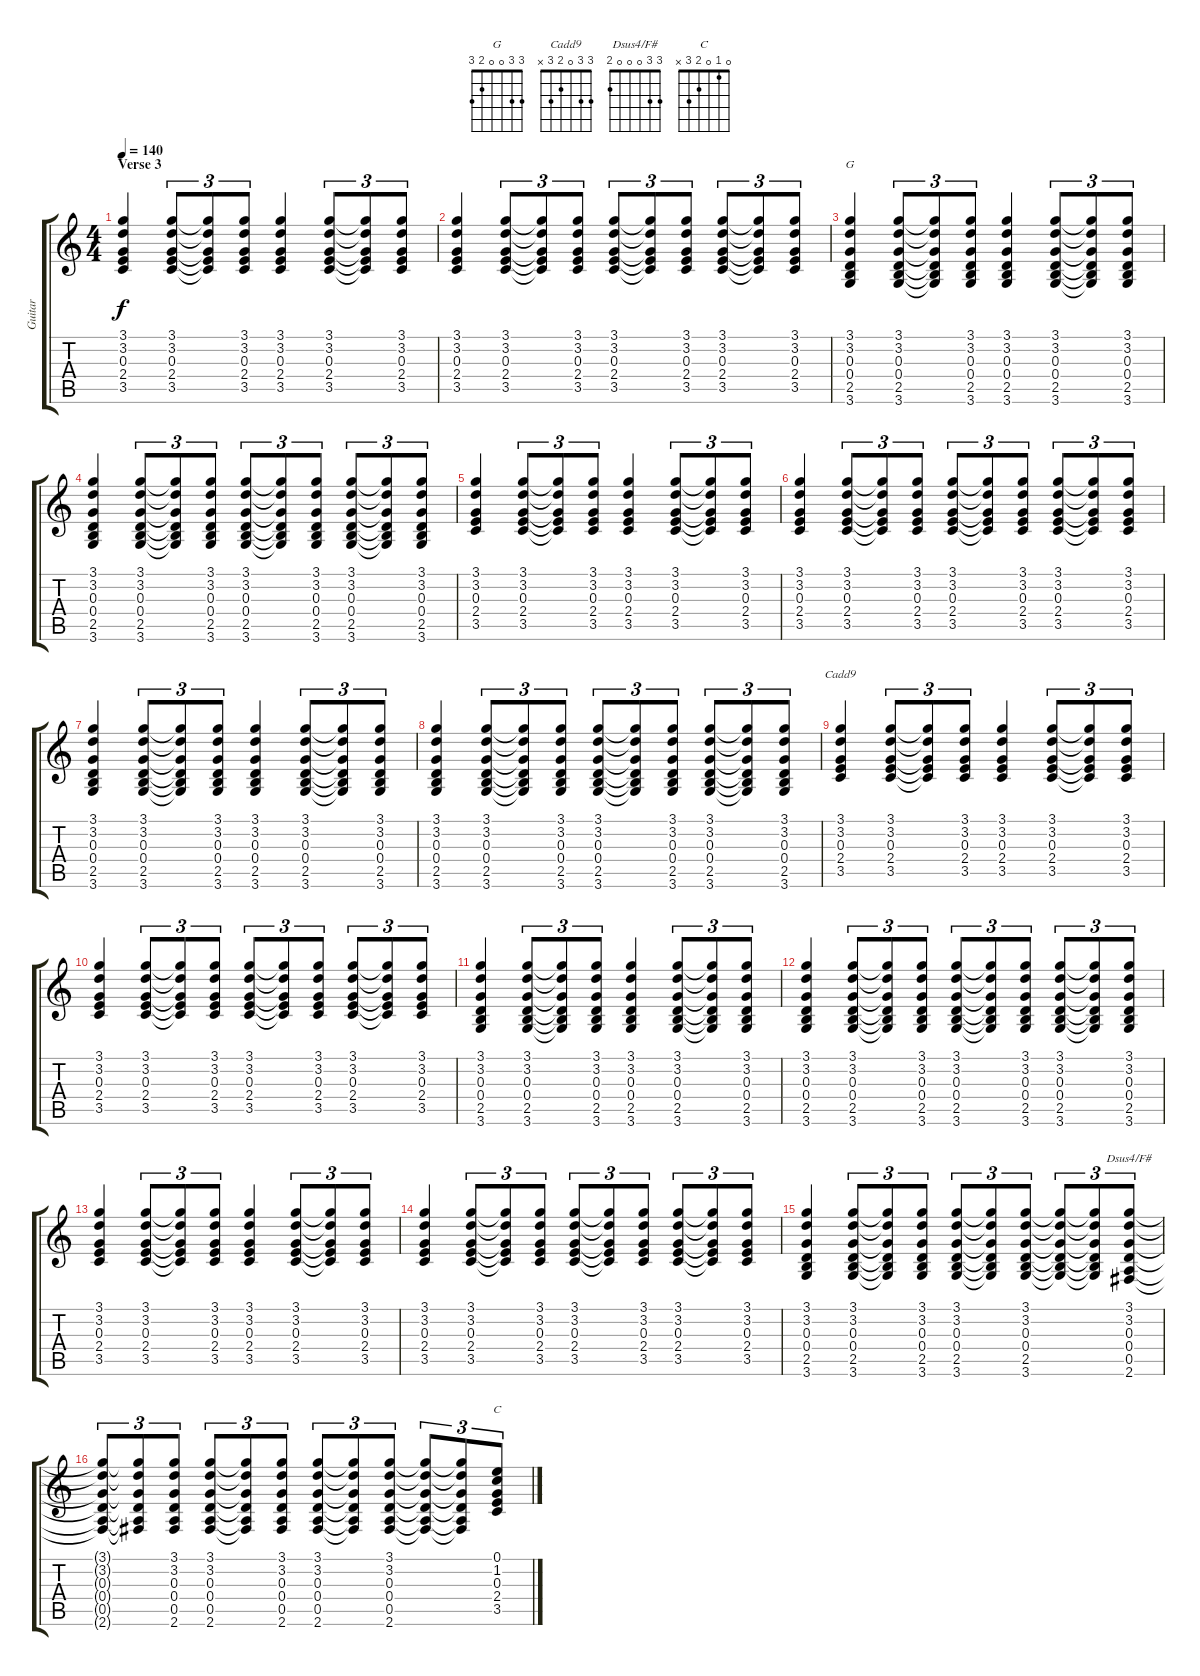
\track ("Guitar" "Guitar") {instrument acousticguitarsteel}
\staff {score tabs}
\tuning (E4 B3 G3 D3 A2 E2) {hide}
\chord ("G" 3 3 0 0 2 3)
\chord ("Cadd9" 3 3 0 2 3 x)
\chord ("Dsus4/F#" 3 3 0 0 0 2)
\chord ("C" 0 1 0 2 3 x)
\ts (4 4)
\section ("" "Verse 3")
\tempo 140
\clef g2
\ks c
(3.1 3.2 0.3 2.4 3.5).4{dy f} (3.1 3.2 0.3 2.4 3.5).8{tu (3 2)} (3.1{t} 3.2{t} 0.3{t} 2.4{t} 3.5{t}).8{tu (3 2)} (3.1 3.2 0.3 2.4 3.5).8{tu (3 2)} (3.1 3.2 0.3 2.4 3.5).4 (3.1 3.2 0.3 2.4 3.5).8{tu (3 2)} (3.1{t} 3.2{t} 0.3{t} 2.4{t} 3.5{t}).8{tu (3 2)} (3.1 3.2 0.3 2.4 3.5).8{tu (3 2)} |
(3.1 3.2 0.3 2.4 3.5).4 (3.1 3.2 0.3 2.4 3.5).8{tu (3 2)} (3.1{t} 3.2{t} 0.3{t} 2.4{t} 3.5{t}).8{tu (3 2)} (3.1 3.2 0.3 2.4 3.5).8{tu (3 2)} (3.1 3.2 0.3 2.4 3.5).8{tu (3 2)} (3.1{t} 3.2{t} 0.3{t} 2.4{t} 3.5{t}).8{tu (3 2)} (3.1 3.2 0.3 2.4 3.5).8{tu (3 2)} (3.1 3.2 0.3 2.4 3.5).8{tu (3 2)} (3.1{t} 3.2{t} 0.3{t} 2.4{t} 3.5{t}).8{tu (3 2)} (3.1 3.2 0.3 2.4 3.5).8{tu (3 2)} |
(3.1 3.2 0.3 0.4 2.5 3.6).4{ch "G"} (3.1 3.2 0.3 0.4 2.5 3.6).8{tu (3 2)} (3.1{t} 3.2{t} 0.3{t} 0.4{t} 2.5{t} 3.6{t}).8{tu (3 2)} (3.1 3.2 0.3 0.4 2.5 3.6).8{tu (3 2)} (3.1 3.2 0.3 0.4 2.5 3.6).4 (3.1 3.2 0.3 0.4 2.5 3.6).8{tu (3 2)} (3.1{t} 3.2{t} 0.3{t} 0.4{t} 2.5{t} 3.6{t}).8{tu (3 2)} (3.1 3.2 0.3 0.4 2.5 3.6).8{tu (3 2)} |
(3.1 3.2 0.3 0.4 2.5 3.6).4 (3.1 3.2 0.3 0.4 2.5 3.6).8{tu (3 2)} (3.1{t} 3.2{t} 0.3{t} 0.4{t} 2.5{t} 3.6{t}).8{tu (3 2)} (3.1 3.2 0.3 0.4 2.5 3.6).8{tu (3 2)} (3.1 3.2 0.3 0.4 2.5 3.6).8{tu (3 2)} (3.1{t} 3.2{t} 0.3{t} 0.4{t} 2.5{t} 3.6{t}).8{tu (3 2)} (3.1 3.2 0.3 0.4 2.5 3.6).8{tu (3 2)} (3.1 3.2 0.3 0.4 2.5 3.6).8{tu (3 2)} (3.1{t} 3.2{t} 0.3{t} 0.4{t} 2.5{t} 3.6{t}).8{tu (3 2)} (3.1 3.2 0.3 0.4 2.5 3.6).8{tu (3 2)} |
(3.1 3.2 0.3 2.4 3.5).4 (3.1 3.2 0.3 2.4 3.5).8{tu (3 2)} (3.1{t} 3.2{t} 0.3{t} 2.4{t} 3.5{t}).8{tu (3 2)} (3.1 3.2 0.3 2.4 3.5).8{tu (3 2)} (3.1 3.2 0.3 2.4 3.5).4 (3.1 3.2 0.3 2.4 3.5).8{tu (3 2)} (3.1{t} 3.2{t} 0.3{t} 2.4{t} 3.5{t}).8{tu (3 2)} (3.1 3.2 0.3 2.4 3.5).8{tu (3 2)} |
(3.1 3.2 0.3 2.4 3.5).4 (3.1 3.2 0.3 2.4 3.5).8{tu (3 2)} (3.1{t} 3.2{t} 0.3{t} 2.4{t} 3.5{t}).8{tu (3 2)} (3.1 3.2 0.3 2.4 3.5).8{tu (3 2)} (3.1 3.2 0.3 2.4 3.5).8{tu (3 2)} (3.1{t} 3.2{t} 0.3{t} 2.4{t} 3.5{t}).8{tu (3 2)} (3.1 3.2 0.3 2.4 3.5).8{tu (3 2)} (3.1 3.2 0.3 2.4 3.5).8{tu (3 2)} (3.1{t} 3.2{t} 0.3{t} 2.4{t} 3.5{t}).8{tu (3 2)} (3.1 3.2 0.3 2.4 3.5).8{tu (3 2)} |
(3.1 3.2 0.3 0.4 2.5 3.6).4 (3.1 3.2 0.3 0.4 2.5 3.6).8{tu (3 2)} (3.1{t} 3.2{t} 0.3{t} 0.4{t} 2.5{t} 3.6{t}).8{tu (3 2)} (3.1 3.2 0.3 0.4 2.5 3.6).8{tu (3 2)} (3.1 3.2 0.3 0.4 2.5 3.6).4 (3.1 3.2 0.3 0.4 2.5 3.6).8{tu (3 2)} (3.1{t} 3.2{t} 0.3{t} 0.4{t} 2.5{t} 3.6{t}).8{tu (3 2)} (3.1 3.2 0.3 0.4 2.5 3.6).8{tu (3 2)} |
(3.1 3.2 0.3 0.4 2.5 3.6).4 (3.1 3.2 0.3 0.4 2.5 3.6).8{tu (3 2)} (3.1{t} 3.2{t} 0.3{t} 0.4{t} 2.5{t} 3.6{t}).8{tu (3 2)} (3.1 3.2 0.3 0.4 2.5 3.6).8{tu (3 2)} (3.1 3.2 0.3 0.4 2.5 3.6).8{tu (3 2)} (3.1{t} 3.2{t} 0.3{t} 0.4{t} 2.5{t} 3.6{t}).8{tu (3 2)} (3.1 3.2 0.3 0.4 2.5 3.6).8{tu (3 2)} (3.1 3.2 0.3 0.4 2.5 3.6).8{tu (3 2)} (3.1{t} 3.2{t} 0.3{t} 0.4{t} 2.5{t} 3.6{t}).8{tu (3 2)} (3.1 3.2 0.3 0.4 2.5 3.6).8{tu (3 2)} |
(3.1 3.2 0.3 2.4 3.5).4{ch "Cadd9"} (3.1 3.2 0.3 2.4 3.5).8{tu (3 2)} (3.1{t} 3.2{t} 0.3{t} 2.4{t} 3.5{t}).8{tu (3 2)} (3.1 3.2 0.3 2.4 3.5).8{tu (3 2)} (3.1 3.2 0.3 2.4 3.5).4 (3.1 3.2 0.3 2.4 3.5).8{tu (3 2)} (3.1{t} 3.2{t} 0.3{t} 2.4{t} 3.5{t}).8{tu (3 2)} (3.1 3.2 0.3 2.4 3.5).8{tu (3 2)} |
(3.1 3.2 0.3 2.4 3.5).4 (3.1 3.2 0.3 2.4 3.5).8{tu (3 2)} (3.1{t} 3.2{t} 0.3{t} 2.4{t} 3.5{t}).8{tu (3 2)} (3.1 3.2 0.3 2.4 3.5).8{tu (3 2)} (3.1 3.2 0.3 2.4 3.5).8{tu (3 2)} (3.1{t} 3.2{t} 0.3{t} 2.4{t} 3.5{t}).8{tu (3 2)} (3.1 3.2 0.3 2.4 3.5).8{tu (3 2)} (3.1 3.2 0.3 2.4 3.5).8{tu (3 2)} (3.1{t} 3.2{t} 0.3{t} 2.4{t} 3.5{t}).8{tu (3 2)} (3.1 3.2 0.3 2.4 3.5).8{tu (3 2)} |
(3.1 3.2 0.3 0.4 2.5 3.6).4 (3.1 3.2 0.3 0.4 2.5 3.6).8{tu (3 2)} (3.1{t} 3.2{t} 0.3{t} 0.4{t} 2.5{t} 3.6{t}).8{tu (3 2)} (3.1 3.2 0.3 0.4 2.5 3.6).8{tu (3 2)} (3.1 3.2 0.3 0.4 2.5 3.6).4 (3.1 3.2 0.3 0.4 2.5 3.6).8{tu (3 2)} (3.1{t} 3.2{t} 0.3{t} 0.4{t} 2.5{t} 3.6{t}).8{tu (3 2)} (3.1 3.2 0.3 0.4 2.5 3.6).8{tu (3 2)} |
(3.1 3.2 0.3 0.4 2.5 3.6).4 (3.1 3.2 0.3 0.4 2.5 3.6).8{tu (3 2)} (3.1{t} 3.2{t} 0.3{t} 0.4{t} 2.5{t} 3.6{t}).8{tu (3 2)} (3.1 3.2 0.3 0.4 2.5 3.6).8{tu (3 2)} (3.1 3.2 0.3 0.4 2.5 3.6).8{tu (3 2)} (3.1{t} 3.2{t} 0.3{t} 0.4{t} 2.5{t} 3.6{t}).8{tu (3 2)} (3.1 3.2 0.3 0.4 2.5 3.6).8{tu (3 2)} (3.1 3.2 0.3 0.4 2.5 3.6).8{tu (3 2)} (3.1{t} 3.2{t} 0.3{t} 0.4{t} 2.5{t} 3.6{t}).8{tu (3 2)} (3.1 3.2 0.3 0.4 2.5 3.6).8{tu (3 2)} |
(3.1 3.2 0.3 2.4 3.5).4 (3.1 3.2 0.3 2.4 3.5).8{tu (3 2)} (3.1{t} 3.2{t} 0.3{t} 2.4{t} 3.5{t}).8{tu (3 2)} (3.1 3.2 0.3 2.4 3.5).8{tu (3 2)} (3.1 3.2 0.3 2.4 3.5).4 (3.1 3.2 0.3 2.4 3.5).8{tu (3 2)} (3.1{t} 3.2{t} 0.3{t} 2.4{t} 3.5{t}).8{tu (3 2)} (3.1 3.2 0.3 2.4 3.5).8{tu (3 2)} |
(3.1 3.2 0.3 2.4 3.5).4 (3.1 3.2 0.3 2.4 3.5).8{tu (3 2)} (3.1{t} 3.2{t} 0.3{t} 2.4{t} 3.5{t}).8{tu (3 2)} (3.1 3.2 0.3 2.4 3.5).8{tu (3 2)} (3.1 3.2 0.3 2.4 3.5).8{tu (3 2)} (3.1{t} 3.2{t} 0.3{t} 2.4{t} 3.5{t}).8{tu (3 2)} (3.1 3.2 0.3 2.4 3.5).8{tu (3 2)} (3.1 3.2 0.3 2.4 3.5).8{tu (3 2)} (3.1{t} 3.2{t} 0.3{t} 2.4{t} 3.5{t}).8{tu (3 2)} (3.1 3.2 0.3 2.4 3.5).8{tu (3 2)} |
(3.1 3.2 0.3 0.4 2.5 3.6).4 (3.1 3.2 0.3 0.4 2.5 3.6).8{tu (3 2)} (3.1{t} 3.2{t} 0.3{t} 0.4{t} 2.5{t} 3.6{t}).8{tu (3 2)} (3.1 3.2 0.3 0.4 2.5 3.6).8{tu (3 2)} (3.1 3.2 0.3 0.4 2.5 3.6).8{tu (3 2)} (3.1{t} 3.2{t} 0.3{t} 0.4{t} 2.5{t} 3.6{t}).8{tu (3 2)} (3.1 3.2 0.3 0.4 2.5 3.6).8{tu (3 2)} (3.1{t} 3.2{t} 0.3{t} 0.4{t} 2.5{t} 3.6{t}).8{tu (3 2)} (3.1{t} 3.2{t} 0.3{t} 0.4{t} 2.5{t} 3.6{t}).8{tu (3 2)} (3.1 3.2 0.3 0.4 0.5 2.6).8{tu (3 2) ch "Dsus4/F#"} |
(3.1{t} 3.2{t} 0.3{t} 0.4{t} 0.5{t} 2.6{t}).8{tu (3 2)} (3.1{t} 3.2{t} 0.3{t} 0.4{t} 0.5{t} 2.6{t}).8{tu (3 2)} (3.1 3.2 0.3 0.4 0.5 2.6).8{tu (3 2)} (3.1 3.2 0.3 0.4 0.5 2.6).8{tu (3 2)} (3.1{t} 3.2{t} 0.3{t} 0.4{t} 0.5{t} 2.6{t}).8{tu (3 2)} (3.1 3.2 0.3 0.4 0.5 2.6).8{tu (3 2)} (3.1 3.2 0.3 0.4 0.5 2.6).8{tu (3 2)} (3.1{t} 3.2{t} 0.3{t} 0.4{t} 0.5{t} 2.6{t}).8{tu (3 2)} (3.1 3.2 0.3 0.4 0.5 2.6).8{tu (3 2)} (3.1{t} 3.2{t} 0.3{t} 0.4{t} 0.5{t} 2.6{t}).8{tu (3 2)} (3.1{t} 3.2{t} 0.3{t} 0.4{t} 0.5{t} 2.6{t}).8{tu (3 2)} (0.1 1.2 0.3 2.4 3.5).8{tu (3 2) ch "C"}
